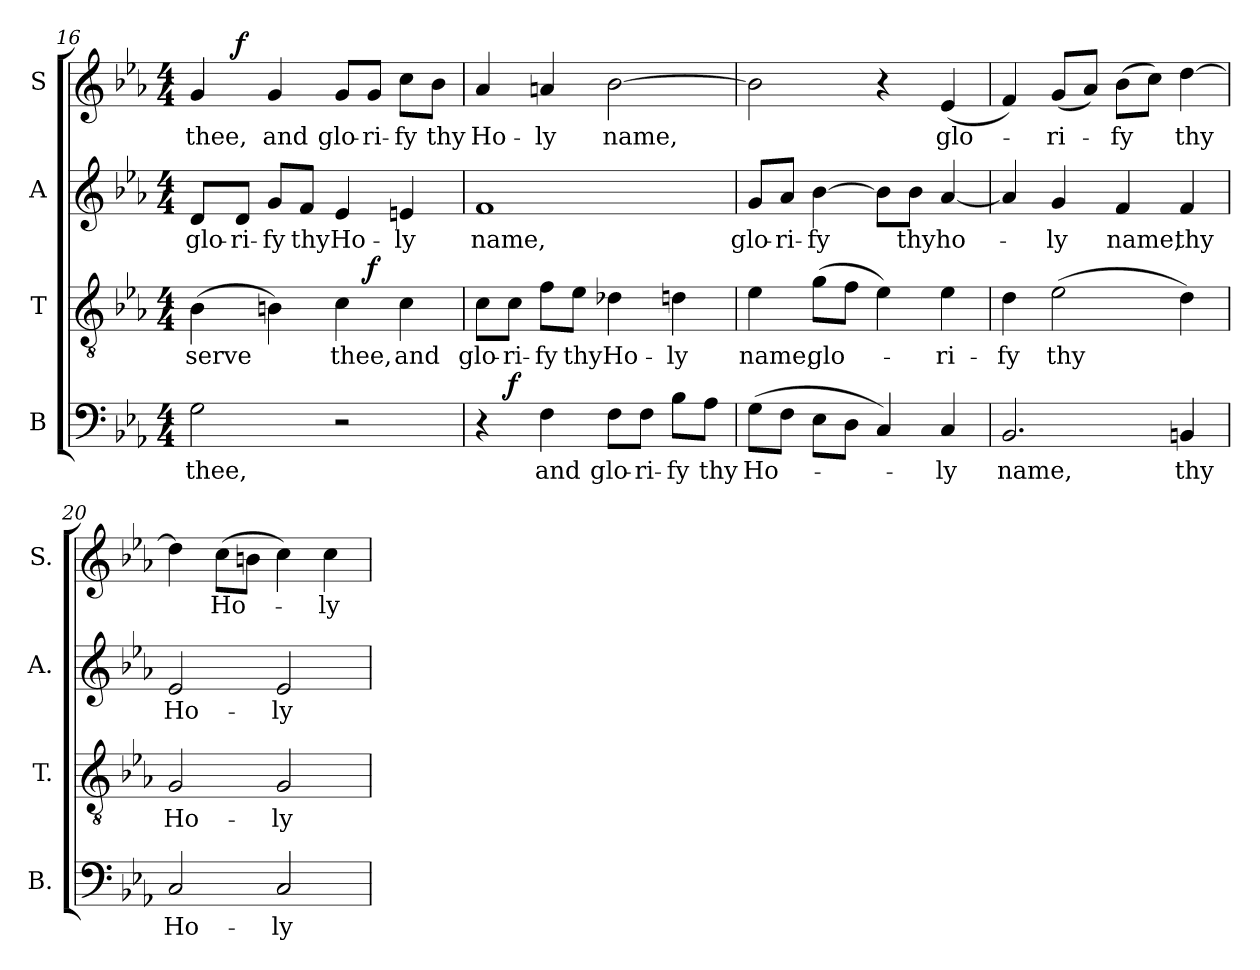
**kern	**text	**dynam	**kern	**text	**dynam	**kern	**text	**kern	**text	**dynam
*part4	*part4	*part4	*part3	*part3	*part3	*part2	*part2	*part1	*part1	*part1
*staff4	*staff4	*staff4	*staff3	*staff3	*staff3	*staff2	*staff2	*staff1	*staff1	*staff1
*I"B	*	*	*I"T	*	*	*I"A	*	*I"S	*	*
*I'B.	*	*	*I'T.	*	*	*I'A.	*	*I'S.	*	*
*clefF4	*	*	*clefGv2	*	*	*clefG2	*	*clefG2	*	*
*	*	*	*ITrd7c12	*	*	*	*	*	*	*
*k[b-e-a-]	*	*	*k[b-e-a-]	*	*	*k[b-e-a-]	*	*k[b-e-a-]	*	*
*E-:	*	*	*E-:	*	*	*E-:	*	*E-:	*	*
*M4/4	*	*	*M4/4	*	*	*M4/4	*	*M4/4	*	*
=16	=16	=16	=16	=16	=16	=16	=16	=16	=16	=16
!	!LO:LY:b:color=#000000	!	!	!	!	!	!	!	!	!
!	!	!	!	!LO:LY:b:color=#000000	!	!	!	!	!	!
!	!	!	!	!	!	!	!LO:LY:b:color=#000000	!	!	!
!	!	!	!	!	!	!	!	!	!LO:LY:b:color=#000000	!
*	*	*	*^	*	*	*	*	*^	*	*
2Gi\	thee,	.	(4BB-i\	2ryy	serve	.	8di/L	glo-	4gi/	8ryy	thee,	.
!	!	!	!	!	!	!	!	!LO:LY:b:color=#000000	!	!	!	!
.	.	.	.	.	.	.	8di/J	-ri-	.	2..ryy	.	f
!	!	!	!	!	!	!	!	!LO:LY:b:color=#000000	!	!	!	!
!	!	!	!	!	!	!	!	!	!	!	!LO:LY:b:color=#000000	!
.	.	.	4BBni\)	.	.	.	8gi/L	-fy	4gi/	.	and	.
!	!	!	!	!	!	!	!	!LO:LY:b:color=#000000	!	!	!	!
.	.	.	.	.	.	.	8fi/J	thy	.	.	.	.
!	!	!	!	!	!LO:LY:b:color=#000000	!	!	!	!	!	!	!
!	!	!	!	!	!	!	!	!LO:LY:b:color=#000000	!	!	!	!
!	!	!	!	!	!	!	!	!	!	!	!LO:LY:b:color=#000000	!
2r	.	.	4Ci\	8ryy	thee,	.	4e-i/	Ho-	8gi/L	.	glo-	.
!	!	!	!	!	!	!	!	!	!	!	!LO:LY:b:color=#000000	!
.	.	.	.	4.ryy	.	f	.	.	8gi/J	.	-ri-	.
!	!	!	!	!	!LO:LY:b:color=#000000	!	!	!	!	!	!	!
!	!	!	!	!	!	!	!	!LO:LY:b:color=#000000	!	!	!	!
!	!	!	!	!	!	!	!	!	!	!	!LO:LY:b:color=#000000	!
.	.	.	4Ci\	.	and	.	4eni/	-ly	8cci\L	.	-fy	.
!	!	!	!	!	!	!	!	!	!	!	!LO:LY:b:color=#000000	!
.	.	.	.	.	.	.	.	.	8b-i\J	.	thy	.
*	*	*	*v	*v	*	*	*	*	*v	*v	*	*
!!LO:LB:g=z
=17	=17	=17	=17	=17	=17	=17	=17	=17	=17	=17
*	*	*	*^	*	*	*	*	*^	*	*
!	!	!	!	!	!LO:LY:b:color=#000000	!	!	!	!	!	!	!
*	*	*	*v	*v	*	*	*	*	*v	*v	*	*
*	*	*	*^	*	*	*	*	*^	*	*
!	!	!	!	!	!	!	!	!LO:LY:b:color=#000000	!	!	!	!
*	*	*	*v	*v	*	*	*	*	*v	*v	*	*
*	*	*	*^	*	*	*	*	*^	*	*
!	!	!	!	!	!	!	!	!	!	!	!LO:LY:b:color=#000000	!
*^	*	*	*v	*v	*	*	*	*	*v	*v	*	*
4r	8ryy	.	.	8Ci\L	glo-	.	1fi	name,	4a-i/	Ho-	.
!	!	!	!	!	!LO:LY:b:color=#000000	!	!	!	!	!	!
.	2..ryy	.	f	8Ci\J	-ri-	.	.	.	.	.	.
!	!	!LO:LY:b:color=#000000	!	!	!	!	!	!	!	!	!
!	!	!	!	!	!LO:LY:b:color=#000000	!	!	!	!	!	!
!	!	!	!	!	!	!	!	!	!	!LO:LY:b:color=#000000	!
4Fi\	.	and	.	8Fi\L	-fy	.	.	.	4ani/	-ly	.
!	!	!	!	!	!LO:LY:b:color=#000000	!	!	!	!	!	!
.	.	.	.	8E-i\J	thy	.	.	.	.	.	.
!	!	!LO:LY:b:color=#000000	!	!	!	!	!	!	!	!	!
!	!	!	!	!	!LO:LY:b:color=#000000	!	!	!	!	!	!
!	!	!	!	!	!	!	!	!	!	!LO:LY:b:color=#000000	!
8Fi\L	.	glo-	.	4D-Xi\	Ho-	.	.	.	[2b-i\	name,	.
!	!	!LO:LY:b:color=#000000	!	!	!	!	!	!	!	!	!
8Fi\J	.	-ri-	.	.	.	.	.	.	.	.	.
!	!	!LO:LY:b:color=#000000	!	!	!	!	!	!	!	!	!
!	!	!	!	!	!LO:LY:b:color=#000000	!	!	!	!	!	!
8B-i\L	.	-fy	.	4Dni\	-ly	.	.	.	.	.	.
!	!	!LO:LY:b:color=#000000	!	!	!	!	!	!	!	!	!
8A-i\J	.	thy	.	.	.	.	.	.	.	.	.
*v	*v	*	*	*	*	*	*	*	*	*	*
=18	=18	=18	=18	=18	=18	=18	=18	=18	=18	=18
*^	*	*	*	*	*	*	*	*	*	*
!	!	!LO:LY:b:color=#000000	!	!	!	!	!	!	!	!	!
*v	*v	*	*	*	*	*	*	*	*	*	*
*^	*	*	*	*	*	*	*	*	*	*
!	!	!	!	!	!LO:LY:b:color=#000000	!	!	!	!	!	!
*v	*v	*	*	*	*	*	*	*	*	*	*
*^	*	*	*	*	*	*	*	*	*	*
!	!	!	!	!	!	!	!	!LO:LY:b:color=#000000	!	!	!
*v	*v	*	*	*	*	*	*	*	*	*	*
(8Gi\L	Ho-	.	4E-i\	name,	.	8gi/L	glo-	2b-i\]	.	.
!	!	!	!	!	!	!	!LO:LY:b:color=#000000	!	!	!
8Fi\J	.	.	.	.	.	8a-i/J	-ri-	.	.	.
!	!	!	!	!LO:LY:b:color=#000000	!	!	!	!	!	!
!	!	!	!	!	!	!	!LO:LY:b:color=#000000	!	!	!
8E-i\L	.	.	(8Gi\L	glo-	.	[4b-i\	-fy	.	.	.
8Di\J	.	.	8Fi\J	.	.	.	.	.	.	.
4Ci/)	.	.	4E-i\)	.	.	8b-i\L]	.	4r	.	.
!	!	!	!	!	!	!	!LO:LY:b:color=#000000	!	!	!
.	.	.	.	.	.	8b-i\J	thy	.	.	.
!	!LO:LY:b:color=#000000	!	!	!	!	!	!	!	!	!
!	!	!	!	!LO:LY:b:color=#000000	!	!	!	!	!	!
!	!	!	!	!	!	!	!LO:LY:b:color=#000000	!	!	!
!	!	!	!	!	!	!	!	!	!LO:LY:b:color=#000000	!
4Ci/	-ly	.	4E-i\	-ri-	.	[4a-i/	ho-	(4e-i/	glo-	.
=19	=19	=19	=19	=19	=19	=19	=19	=19	=19	=19
!	!LO:LY:b:color=#000000	!	!	!	!	!	!	!	!	!
!	!	!	!	!LO:LY:b:color=#000000	!	!	!	!	!	!
2.BB-i/	name,	.	4Di\	-fy	.	4a-i/]	.	4fi/)	.	.
!	!	!	!	!LO:LY:b:color=#000000	!	!	!	!	!	!
!	!	!	!	!	!	!	!LO:LY:b:color=#000000	!	!	!
!	!	!	!	!	!	!	!	!	!LO:LY:b:color=#000000	!
.	.	.	(2E-i\	thy	.	4gi/	-ly	(8gi/L	-ri-	.
.	.	.	.	.	.	.	.	8a-i/J)	.	.
!	!	!	!	!	!	!	!LO:LY:b:color=#000000	!	!	!
!	!	!	!	!	!	!	!	!	!LO:LY:b:color=#000000	!
.	.	.	.	.	.	4fi/	name,	(8b-i\L	-fy	.
.	.	.	.	.	.	.	.	8cci\J)	.	.
!	!LO:LY:b:color=#000000	!	!	!	!	!	!	!	!	!
!	!	!	!	!	!	!	!LO:LY:b:color=#000000	!	!	!
!	!	!	!	!	!	!	!	!	!LO:LY:b:color=#000000	!
4BBni/	thy	.	4Di\)	.	.	4fi/	thy	[4ddi\	thy	.
=20	=20	=20	=20	=20	=20	=20	=20	=20	=20	=20
!	!LO:LY:b:color=#000000	!	!	!	!	!	!	!	!	!
!	!	!	!	!LO:LY:b:color=#000000	!	!	!	!	!	!
!	!	!	!	!	!	!	!LO:LY:b:color=#000000	!	!	!
2Ci/	Ho-	.	2GGi/	Ho-	.	2e-i/	Ho-	4ddi\]	.	.
!	!	!	!	!	!	!	!	!	!LO:LY:b:color=#000000	!
.	.	.	.	.	.	.	.	(8cci\L	Ho-	.
.	.	.	.	.	.	.	.	8bni\J	.	.
!	!LO:LY:b:color=#000000	!	!	!	!	!	!	!	!	!
!	!	!	!	!LO:LY:b:color=#000000	!	!	!	!	!	!
!	!	!	!	!	!	!	!LO:LY:b:color=#000000	!	!	!
2Ci/	-ly	.	2GGi/	-ly	.	2e-i/	-ly	4cci\)	.	.
!	!	!	!	!	!	!	!	!	!LO:LY:b:color=#000000	!
.	.	.	.	.	.	.	.	4cci\	-ly	.
=	=	=	=	=	=	=	=	=	=	=
*-	*-	*-	*-	*-	*-	*-	*-	*-	*-	*-
